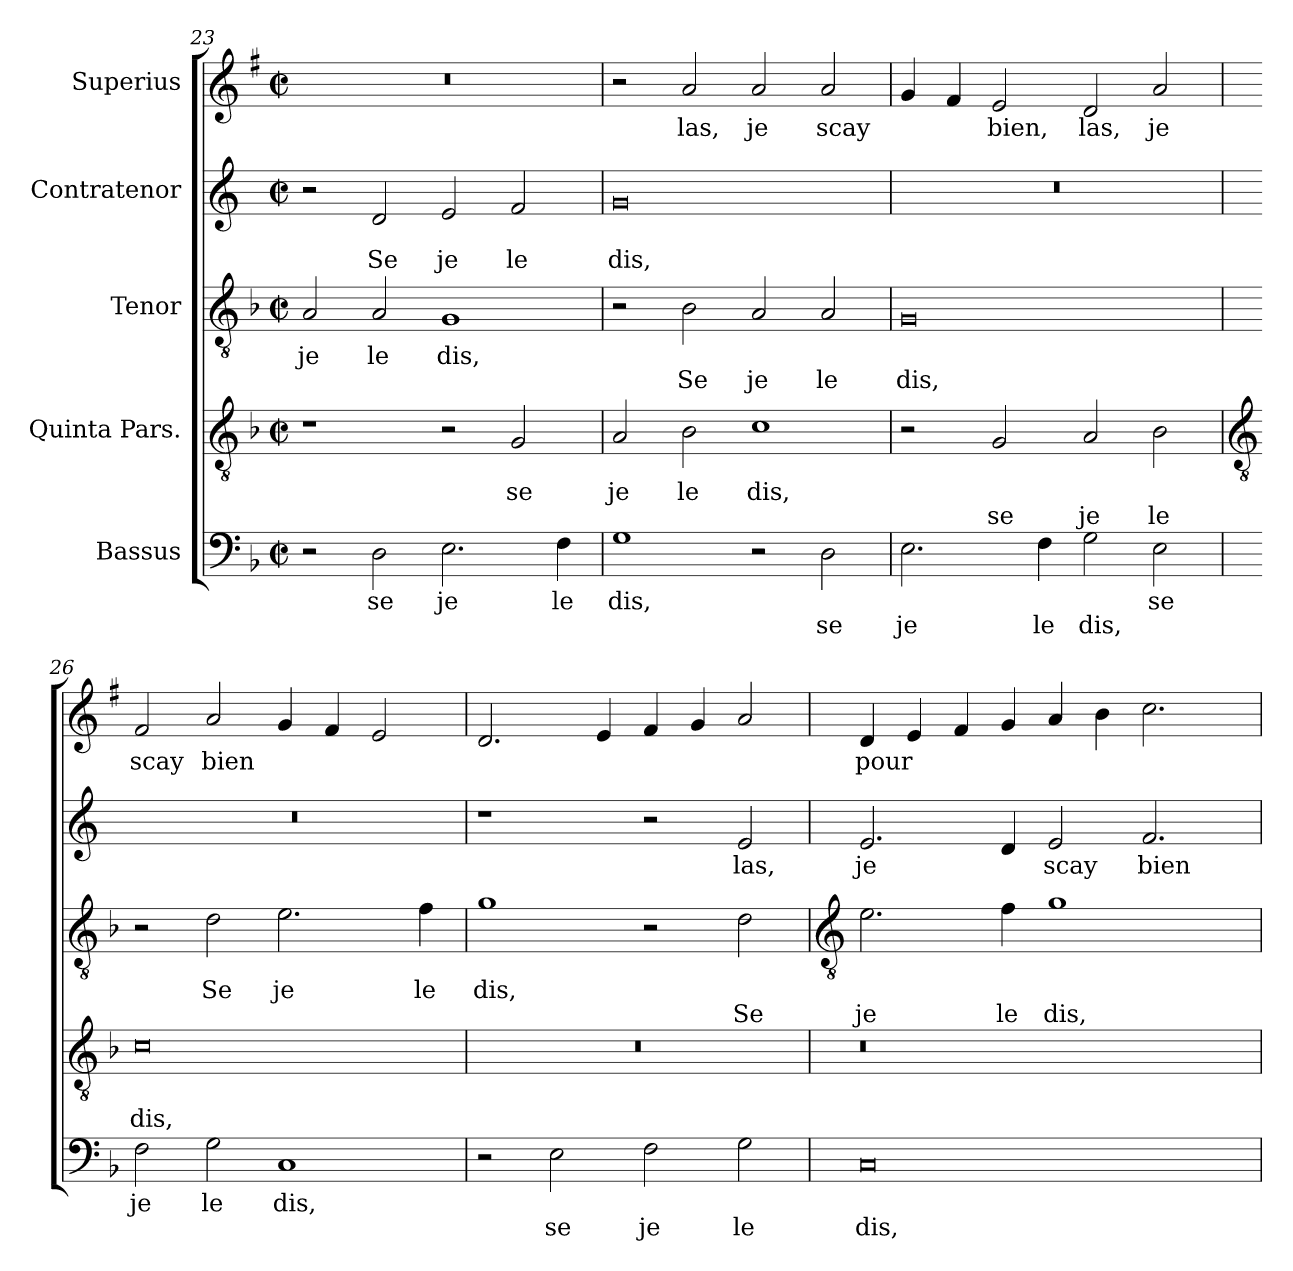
**kern	**text	**text	**kern	**text	**text	**kern	**text	**text	**kern	**text	**text	**kern	**text
*part5	*part5	*part5	*part4	*part4	*part4	*part3	*part3	*part3	*part2	*part2	*part2	*part1	*part1
*staff5	*staff5	*staff5	*staff4	*staff4	*staff4	*staff3	*staff3	*staff3	*staff2	*staff2	*staff2	*staff1	*staff1
*I"Bassus	*	*	*I"Quinta Pars.	*	*	*I"Tenor	*	*	*I"Contratenor	*	*	*I"Superius	*
*clefF4	*	*	*clefGv2	*	*	*clefGv2	*	*	*clefG2	*	*	*clefG2	*
*	*	*	*	*	*	*	*	*	*	*	*	*ITrd1c2	*
*k[b-]	*	*	*k[b-]	*	*	*k[b-]	*	*	*k[]	*	*	*k[b-]	*
*F:	*	*	*F:	*	*	*F:	*	*	*C:	*	*	*F:	*
*M4/2	*	*	*M4/2	*	*	*M4/2	*	*	*M4/2	*	*	*M4/2	*
*met(c|)	*	*	*met(c|)	*	*	*met(c|)	*	*	*met(c|)	*	*	*met(c|)	*
=23	=23	=23	=23	=23	=23	=23	=23	=23	=23	=23	=23	=23	=23
!	!	!	!	!	!	!	!LO:LY:b	!	!	!	!	!	!
2r	.	.	1r	.	.	2A	je	.	2r	.	.	0r	.
!	!LO:LY:b	!	!	!	!	!	!LO:LY:b	!	!	!	!LO:LY:b	!	!
2D	se	.	.	.	.	2A	le	.	2d	.	Se	.	.
!	!LO:LY:b	!	!	!	!	!	!LO:LY:b	!	!	!	!LO:LY:b	!	!
2.E	je	.	2r	.	.	1G	dis,	.	2e	.	je	.	.
!	!	!	!	!LO:LY:b	!	!	!	!	!	!	!LO:LY:b	!	!
.	.	.	2G	se	.	.	.	.	2f	.	le	.	.
!	!LO:LY:b	!	!	!	!	!	!	!	!	!	!	!	!
4F	le	.	.	.	.	.	.	.	.	.	.	.	.
=24	=24	=24	=24	=24	=24	=24	=24	=24	=24	=24	=24	=24	=24
!	!LO:LY:b	!	!	!LO:LY:b	!	!	!	!	!	!	!LO:LY:b	!	!
1G	dis,	.	2A	je	.	2r	.	.	0g	.	dis,	2r	.
!	!	!	!	!LO:LY:b	!	!	!	!LO:LY:b	!	!	!	!	!LO:LY:b
.	.	.	2B-	le	.	2B-	.	Se	.	.	.	2g	las,
!	!	!	!	!LO:LY:b	!	!	!	!LO:LY:b	!	!	!	!	!LO:LY:b
2r	.	.	1c	dis,	.	2A	.	je	.	.	.	2g	je
!	!	!LO:LY:b	!	!	!	!	!	!LO:LY:b	!	!	!	!	!LO:LY:b
2D	.	se	.	.	.	2A	.	le	.	.	.	2g	scay
=25	=25	=25	=25	=25	=25	=25	=25	=25	=25	=25	=25	=25	=25
!	!	!LO:LY:b	!	!	!	!	!	!LO:LY:b	!	!	!	!	!
2.E	.	je	2r	.	.	0G	.	dis,	0r	.	.	4f	.
.	.	.	.	.	.	.	.	.	.	.	.	4e	.
!	!	!	!	!	!LO:LY:b	!	!	!	!	!	!	!	!LO:LY:b
.	.	.	2G	.	se	.	.	.	.	.	.	2d	bien,
!	!	!LO:LY:b	!	!	!	!	!	!	!	!	!	!	!
4F	.	le	.	.	.	.	.	.	.	.	.	.	.
!	!	!LO:LY:b	!	!	!LO:LY:b	!	!	!	!	!	!	!	!LO:LY:b
2G	.	dis,	2A	.	je	.	.	.	.	.	.	2c	las,
!	!LO:LY:b	!	!	!	!LO:LY:b	!	!	!	!	!	!	!	!LO:LY:b
2E	se	.	2B-	.	le	.	.	.	.	.	.	2g	je
!!LO:LB:g=z
=26	=26	=26	=26	=26	=26	=26	=26	=26	=26	=26	=26	=26	=26
*	*	*	*clefGv2	*	*	*	*	*	*	*	*	*	*
!	!LO:LY:b	!	!	!	!LO:LY:b	!	!	!	!	!	!	!	!LO:LY:b
*	*	*	*^	*	*	*	*	*	*	*	*	*	*
2F	je	.	0c	0ryy	.	dis,	2r	.	.	0r	.	.	2e	scay
!	!LO:LY:b	!	!	!	!	!	!	!LO:LY:b	!	!	!	!	!	!LO:LY:b
2G	le	.	.	.	.	.	2d	Se	.	.	.	.	2g	bien
!	!LO:LY:b	!	!	!	!	!	!	!LO:LY:b	!	!	!	!	!	!
1C	dis,	.	.	.	.	.	2.e	je	.	.	.	.	4f	.
.	.	.	.	.	.	.	.	.	.	.	.	.	4e	.
.	.	.	.	.	.	.	.	.	.	.	.	.	2d	.
!	!	!	!	!	!	!	!	!LO:LY:b	!	!	!	!	!	!
.	.	.	.	.	.	.	4f	le	.	.	.	.	.	.
!!LO:LB:g=z
=27	=27	=27	=27	=27	=27	=27	=27	=27	=27	=27	=27	=27	=27	=27
!	!	!	!	!	!	!	!	!LO:LY:b	!	!	!	!	!	!
2r	.	.	0r	1ryy	.	.	1g	dis,	.	1r	.	.	2.c	.
!	!	!LO:LY:b	!	!	!	!	!	!	!	!	!	!	!	!
2E	.	se	.	.	.	.	.	.	.	.	.	.	.	.
.	.	.	.	.	.	.	.	.	.	.	.	.	4d	.
!	!	!LO:LY:b	!	!	!	!	!	!	!	!	!	!	!	!
2F	.	je	.	2ryy	.	.	2r	.	.	2r	.	.	4e	.
.	.	.	.	.	.	.	.	.	.	.	.	.	4f	.
!	!	!LO:LY:b	!	!	!	!	!	!	!LO:LY:b	!	!LO:LY:b	!	!	!
2G	.	le	.	2ryy	.	.	2d	.	Se	2e	las,	.	2g	.
!!LO:LB:g=z
=28	=28	=28	=28	=28	=28	=28	=28	=28	=28	=28	=28	=28	=28	=28
*	*	*	*	*	*	*	*clefGv2	*	*	*	*	*	*	*
!	!	!LO:LY:b	!	!	!	!	!	!	!LO:LY:b	!	!LO:LY:b	!	!	!LO:LY:b
0C	.	dis,	0r	4ryy	.	.	2.e	.	je	2.e	je	.	4c	pour
.	.	.	.	0ryy	.	.	.	.	.	.	.	.	4d	.
.	.	.	.	.	.	.	.	.	.	.	.	.	4e	.
!	!	!	!	!	!	!	!	!	!LO:LY:b	!	!	!	!	!
.	.	.	.	.	.	.	4f	.	le	4d	.	.	4f	.
!	!	!	!	!	!	!	!	!	!LO:LY:b	!	!LO:LY:b	!	!	!
.	.	.	.	.	.	.	1g	.	dis,	2e	scay	.	4g	.
.	.	.	.	.	.	.	.	.	.	.	.	.	4a	.
!	!	!	!	!	!	!	!	!	!	!	!LO:LY:b	!	!	!
.	.	.	.	.	.	.	.	.	.	2.f	bien	.	2.b-	.
4ryy	.	.	4ryy	.	.	.	4ryy	.	.	.	.	.	.	.
*	*	*	*v	*v	*	*	*	*	*	*	*	*	*	*
=	=	=	=	=	=	=	=	=	=	=	=	=	=
*-	*-	*-	*-	*-	*-	*-	*-	*-	*-	*-	*-	*-	*-
